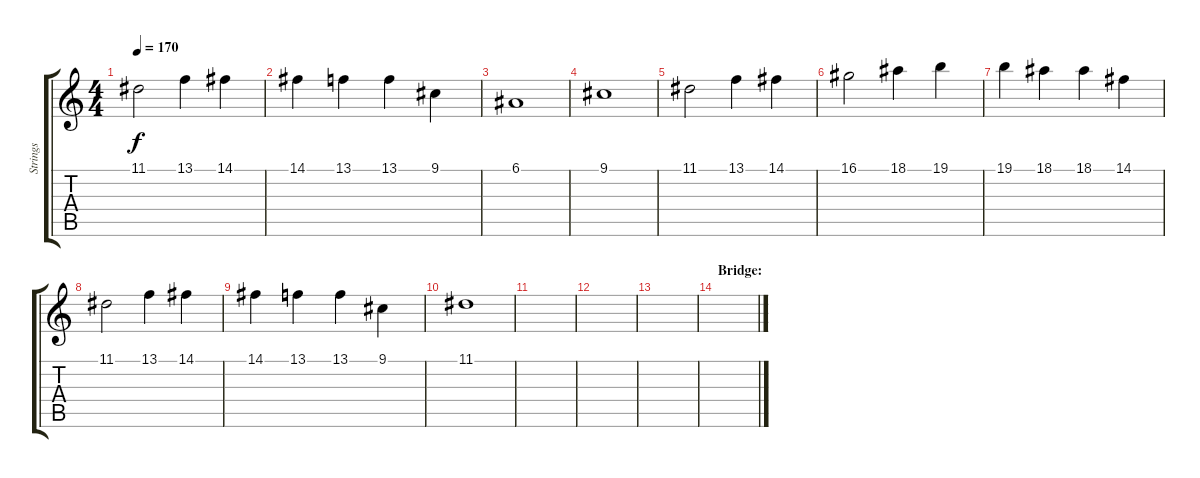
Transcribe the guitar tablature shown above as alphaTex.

\track ("Strings" "Strings") {instrument stringensemble1}
\staff {score tabs}
\tuning (E4 B3 G3 D3 A2 E2) {hide}
\ts (4 4)
\tempo 170
\clef g2
\ks c
11.1.2{dy f} 13.1.4 14.1.4 |
14.1.4 13.1.4 13.1.4 9.1.4 |
6.1.1 |
9.1.1 |
11.1.2 13.1.4 14.1.4 |
16.1.2 18.1.4 19.1.4 |
19.1.4 18.1.4 18.1.4 14.1.4 |
11.1.2 13.1.4 14.1.4 |
14.1.4 13.1.4 13.1.4 9.1.4 |
11.1.1 |
|
|
|
\section ("" "Bridge:")
